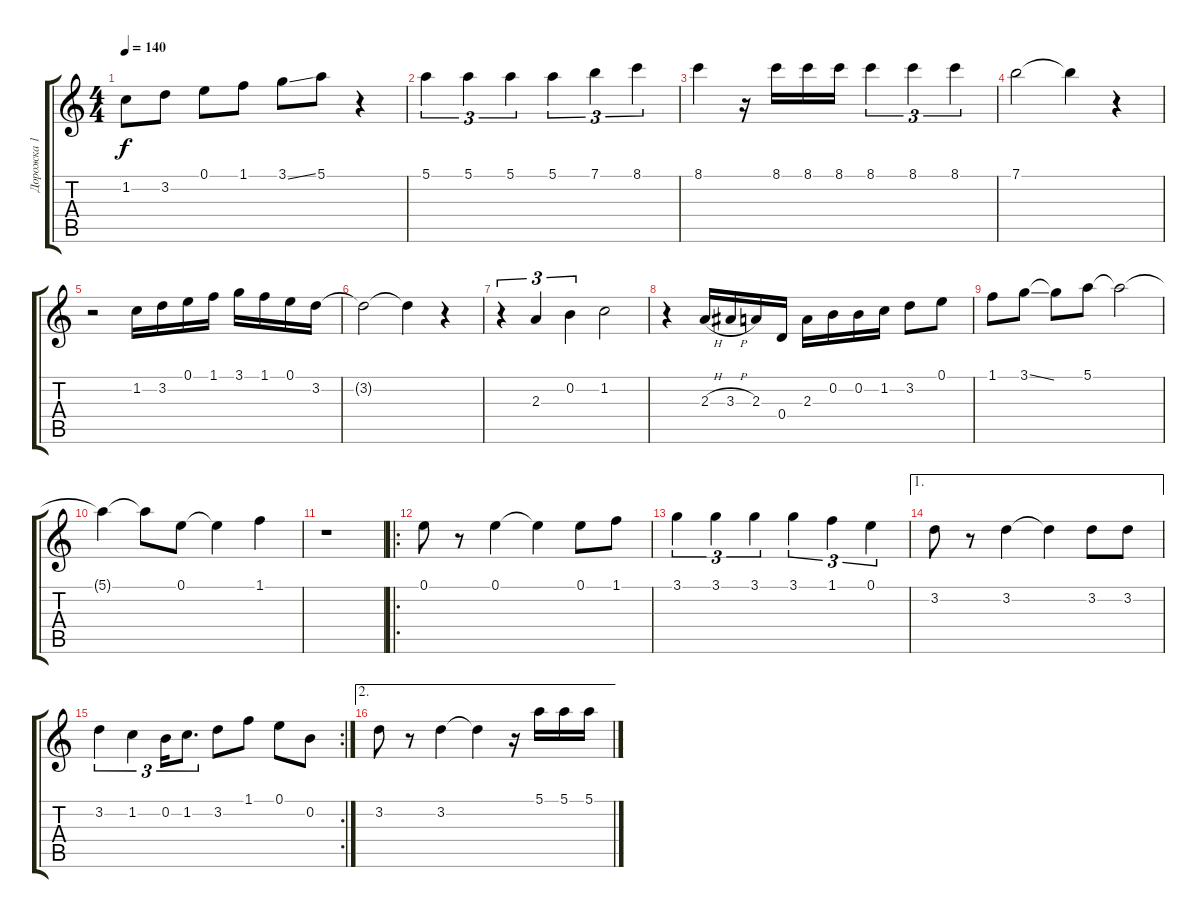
\track ("Дорожка 1" "Дорожка 1") {instrument acousticguitarsteel}
\staff {score tabs}
\tuning (E4 B3 G3 D3 A2 E2) {hide}
\ts (4 4)
\tempo 140
\clef g2
\ks c
1.2.8{dy f} 3.2.8 0.1.8 1.1.8 3.1{ss}.8 5.1.8 r.4 |
5.1.4{tu (3 2)} 5.1.4{tu (3 2)} 5.1.4{tu (3 2)} 5.1.4{tu (3 2)} 7.1.4{tu (3 2)} 8.1.4{tu (3 2)} |
8.1.4 r.16 8.1.16 8.1.16 8.1.16 8.1.4{tu (3 2)} 8.1.4{tu (3 2)} 8.1.4{tu (3 2)} |
7.1.2 7.1{t}.4 r.4 |
r.2 1.2.16 3.2.16 0.1.16 1.1.16 3.1.16 1.1.16 0.1.16 3.2.16 |
3.2{t}.2 3.2{t}.4 r.4 |
r.4{tu (3 2)} 2.3.4{tu (3 2)} 0.2.4{tu (3 2)} 1.2.2 |
r.4 2.3{h}.16 3.3{h}.16 2.3.16 0.4.16 2.3.16 0.2.16 0.2.16 1.2.16 3.2.8 0.1.8 |
1.1.8 3.1{ss}.8 3.1{t}.8 5.1.8 5.1{t}.2 |
5.1{t}.4 5.1{t}.8 0.1.8 0.1{t}.4 1.1.4 |
r.1 |
\ro
0.1.8 r.8 0.1.4 0.1{t}.4 0.1.8 1.1.8 |
3.1.4{tu (3 2)} 3.1.4{tu (3 2)} 3.1.4{tu (3 2)} 3.1.4{tu (3 2)} 1.1.4{tu (3 2)} 0.1.4{tu (3 2)} |
\ae 1
3.2.8 r.8 3.2.4 3.2{t}.4 3.2.8 3.2.8 |
\rc 2
3.2.4{tu (3 2)} 1.2.4{tu (3 2)} 0.2.16{tu (3 2)} 1.2.8{d tu (3 2)} 3.2.8 1.1.8 0.1.8 0.2.8 |
\ae 2
3.2.8 r.8 3.2.4 3.2{t}.4 r.16 5.1.16 5.1.16 5.1.16
